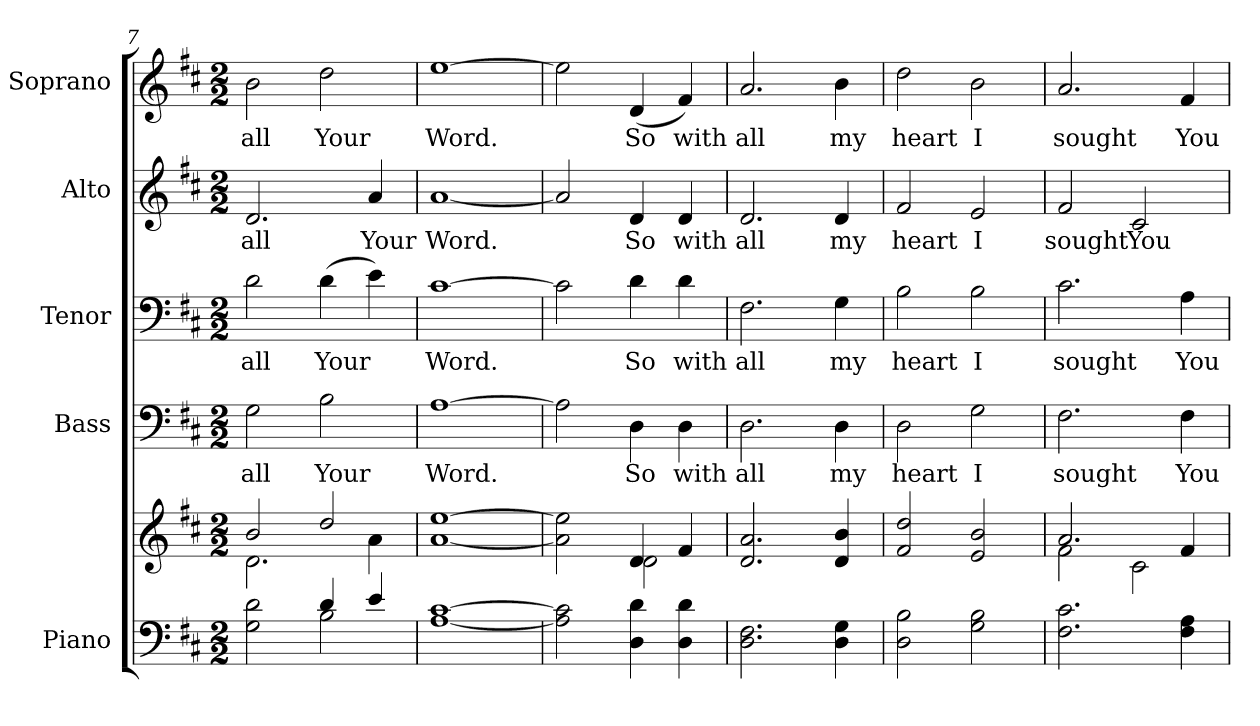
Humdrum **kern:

**kern	**kern	**kern	**text	**kern	**text	**kern	**text	**kern	**text
*part5	*part5	*part4	*part4	*part3	*part3	*part2	*part2	*part1	*part1
*staff6	*staff5	*staff4	*staff4	*staff3	*staff3	*staff2	*staff2	*staff1	*staff1
*I"Piano	*	*I"Bass	*	*I"Tenor	*	*I"Alto	*	*I"Soprano	*
*I'Pno.	*	*I'B.	*	*I'T.	*	*I'A.	*	*I'S.	*
!!LO:PB:g=z
*clefF4	*clefG2	*clefF4	*	*clefF4	*	*clefG2	*	*clefG2	*
*k[f#c#]	*k[f#c#]	*k[f#c#]	*	*k[f#c#]	*	*k[f#c#]	*	*k[f#c#]	*
*D:	*D:	*D:	*	*D:	*	*D:	*	*D:	*
*M2/2	*M2/2	*M2/2	*	*M2/2	*	*M2/2	*	*M2/2	*
=7	=7	=7	=7	=7	=7	=7	=7	=7	=7
*^	*^	*	*	*	*	*	*	*	*
!	!	!	!	!	!LO:LY:b:color=#000000	!	!	!	!	!	!
!	!	!	!	!	!	!	!LO:LY:b:color=#000000	!	!	!	!
!	!	!	!	!	!	!	!	!	!LO:LY:b:color=#000000	!	!
!	!	!	!	!	!	!	!	!	!	!	!LO:LY:b:color=#000000
2Gi\ 2di	2ryy	2bi/	2.di\	2Gi\	all	2di\	all	2.di/	all	2bi\	all
!	!	!	!	!	!LO:LY:b:color=#000000	!	!	!	!	!	!
!	!	!	!	!	!	!	!LO:LY:b:color=#000000	!	!	!	!
!	!	!	!	!	!	!	!	!	!	!	!LO:LY:b:color=#000000
4di/	2Bi\	2ddi/	.	2Bi\	Your	(4di\	Your	.	.	2ddi\	Your
!	!	!	!	!	!	!	!	!	!LO:LY:b:color=#000000	!	!
4ei/	.	.	4ai\	.	.	4ei\)	.	4ai/	Your	.	.
*v	*v	*	*	*	*	*	*	*	*	*	*
*	*v	*v	*	*	*	*	*	*	*	*
=8	=8	=8	=8	=8	=8	=8	=8	=8	=8
*	*^	*	*	*	*	*	*	*	*
!	!	!	!	!LO:LY:b:color=#000000	!	!	!	!	!	!
*	*v	*v	*	*	*	*	*	*	*	*
*	*^	*	*	*	*	*	*	*	*
!	!	!	!	!	!	!LO:LY:b:color=#000000	!	!	!	!
*	*v	*v	*	*	*	*	*	*	*	*
*	*^	*	*	*	*	*	*	*	*
!	!	!	!	!	!	!	!	!LO:LY:b:color=#000000	!	!
*	*v	*v	*	*	*	*	*	*	*	*
*	*^	*	*	*	*	*	*	*	*
!	!	!	!	!	!	!	!	!	!	!LO:LY:b:color=#000000
*	*v	*v	*	*	*	*	*	*	*	*
[<1Ai [>1c#i	[<1ai [>1eei	[>1Ai	Word.	[>1c#i	Word.	[<1ai	Word.	[>1eei	Word.
=9	=9	=9	=9	=9	=9	=9	=9	=9	=9
*	*^	*	*	*	*	*	*	*	*
2Ai\] 2c#i]	2ai\] 2eei]	2ryy	2Ai\]	.	2c#i\]	.	2ai/]	.	2eei\]	.
!	!	!	!	!LO:LY:b:color=#000000	!	!	!	!	!	!
!	!	!	!	!	!	!LO:LY:b:color=#000000	!	!	!	!
!	!	!	!	!	!	!	!	!LO:LY:b:color=#000000	!	!
!	!	!	!	!	!	!	!	!	!	!LO:LY:b:color=#000000
4Di\ 4di	4di/	2di\	4Di\	So	4di\	So	4di/	So	(4di/	So
!	!	!	!	!LO:LY:b:color=#000000	!	!	!	!	!	!
!	!	!	!	!	!	!LO:LY:b:color=#000000	!	!	!	!
!	!	!	!	!	!	!	!	!LO:LY:b:color=#000000	!	!
!	!	!	!	!	!	!	!	!	!	!LO:LY:b:color=#000000
4Di\ 4di	4f#i/	.	4Di\	with	4di\	with	4di/	with	4f#i/)	with
*	*v	*v	*	*	*	*	*	*	*	*
=10	=10	=10	=10	=10	=10	=10	=10	=10	=10
!	!	!	!LO:LY:b:color=#000000	!	!	!	!	!	!
!	!	!	!	!	!LO:LY:b:color=#000000	!	!	!	!
!	!	!	!	!	!	!	!LO:LY:b:color=#000000	!	!
!	!	!	!	!	!	!	!	!	!LO:LY:b:color=#000000
2.Di\ 2.F#i	2.di/ 2.ai	2.Di\	all	2.F#i\	all	2.di/	all	2.ai/	all
!	!	!	!LO:LY:b:color=#000000	!	!	!	!	!	!
!	!	!	!	!	!LO:LY:b:color=#000000	!	!	!	!
!	!	!	!	!	!	!	!LO:LY:b:color=#000000	!	!
!	!	!	!	!	!	!	!	!	!LO:LY:b:color=#000000
4Di\ 4Gi	4di/ 4bi	4Di\	my	4Gi\	my	4di/	my	4bi\	my
=11	=11	=11	=11	=11	=11	=11	=11	=11	=11
!	!	!	!LO:LY:b:color=#000000	!	!	!	!	!	!
!	!	!	!	!	!LO:LY:b:color=#000000	!	!	!	!
!	!	!	!	!	!	!	!LO:LY:b:color=#000000	!	!
!	!	!	!	!	!	!	!	!	!LO:LY:b:color=#000000
2Di\ 2Bi	2f#i/ 2ddi	2Di\	heart	2Bi\	heart	2f#i/	heart	2ddi\	heart
!	!	!	!LO:LY:b:color=#000000	!	!	!	!	!	!
!	!	!	!	!	!LO:LY:b:color=#000000	!	!	!	!
!	!	!	!	!	!	!	!LO:LY:b:color=#000000	!	!
!	!	!	!	!	!	!	!	!	!LO:LY:b:color=#000000
2Gi\ 2Bi	2ei/ 2bi	2Gi\	I	2Bi\	I	2ei/	I	2bi\	I
=12	=12	=12	=12	=12	=12	=12	=12	=12	=12
*	*^	*	*	*	*	*	*	*	*
!	!	!	!	!LO:LY:b:color=#000000	!	!	!	!	!	!
!	!	!	!	!	!	!LO:LY:b:color=#000000	!	!	!	!
!	!	!	!	!	!	!	!	!LO:LY:b:color=#000000	!	!
!	!	!	!	!	!	!	!	!	!	!LO:LY:b:color=#000000
2.F#i\ 2.c#i	2.ai/	2f#i\	2.F#i\	sought	2.c#i\	sought	2f#i/	sought	2.ai/	sought
!	!	!	!	!	!	!	!	!LO:LY:b:color=#000000	!	!
.	.	2c#i\	.	.	.	.	2c#i/	You	.	.
!	!	!	!	!LO:LY:b:color=#000000	!	!	!	!	!	!
!	!	!	!	!	!	!LO:LY:b:color=#000000	!	!	!	!
!	!	!	!	!	!	!	!	!	!	!LO:LY:b:color=#000000
4F#i\ 4Ai	4f#i/	.	4F#i\	You	4Ai\	You	.	.	4f#i/	You
*	*v	*v	*	*	*	*	*	*	*	*
=	=	=	=	=	=	=	=	=	=
*-	*-	*-	*-	*-	*-	*-	*-	*-	*-
